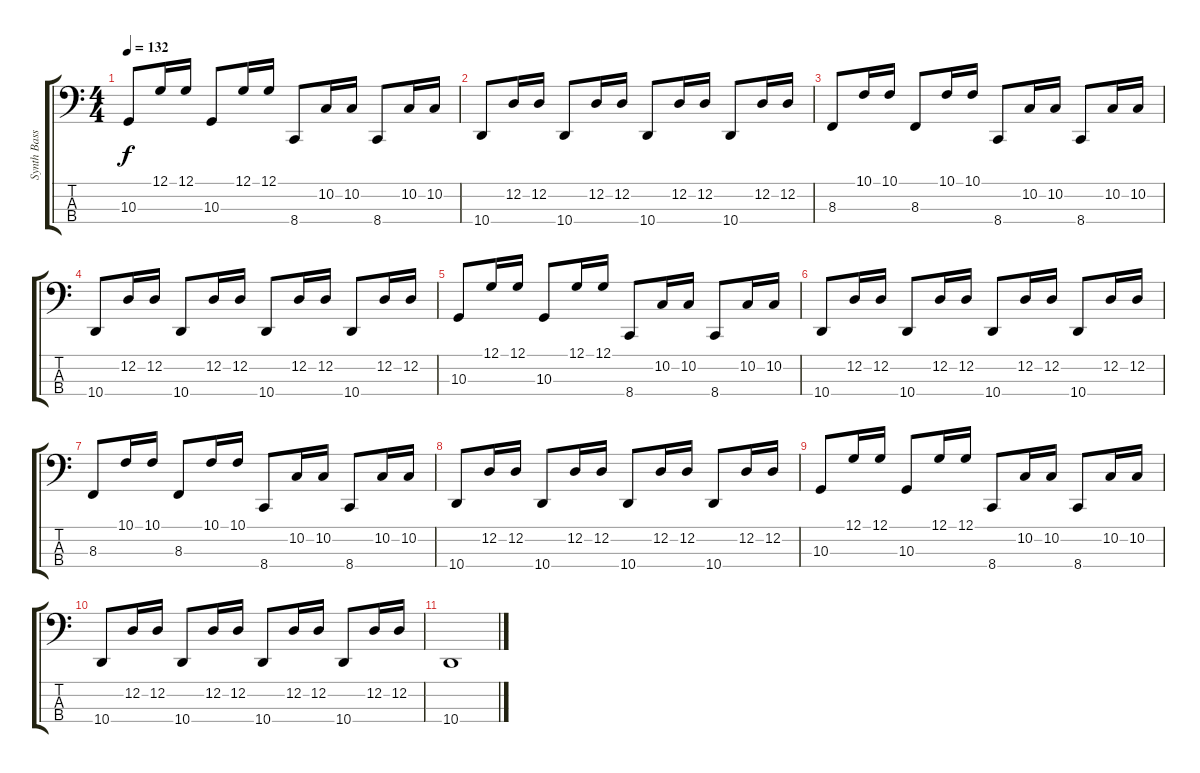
\track ("Synth Bass" "Synth Bass") {instrument lead2sawtooth}
\staff {score tabs}
\tuning (G2 D2 A1 E1) {hide}
\ts (4 4)
\tempo 132
\clef f4
\ks c
10.3.8{dy f} 12.1.16 12.1.16 10.3.8 12.1.16 12.1.16 8.4.8 10.2.16 10.2.16 8.4.8 10.2.16 10.2.16 |
10.4.8 12.2.16 12.2.16 10.4.8 12.2.16 12.2.16 10.4.8 12.2.16 12.2.16 10.4.8 12.2.16 12.2.16 |
8.3.8 10.1.16 10.1.16 8.3.8 10.1.16 10.1.16 8.4.8 10.2.16 10.2.16 8.4.8 10.2.16 10.2.16 |
10.4.8 12.2.16 12.2.16 10.4.8 12.2.16 12.2.16 10.4.8 12.2.16 12.2.16 10.4.8 12.2.16 12.2.16 |
10.3.8 12.1.16 12.1.16 10.3.8 12.1.16 12.1.16 8.4.8 10.2.16 10.2.16 8.4.8 10.2.16 10.2.16 |
10.4.8 12.2.16 12.2.16 10.4.8 12.2.16 12.2.16 10.4.8 12.2.16 12.2.16 10.4.8 12.2.16 12.2.16 |
8.3.8 10.1.16 10.1.16 8.3.8 10.1.16 10.1.16 8.4.8 10.2.16 10.2.16 8.4.8 10.2.16 10.2.16 |
10.4.8 12.2.16 12.2.16 10.4.8 12.2.16 12.2.16 10.4.8 12.2.16 12.2.16 10.4.8 12.2.16 12.2.16 |
10.3.8 12.1.16 12.1.16 10.3.8 12.1.16 12.1.16 8.4.8 10.2.16 10.2.16 8.4.8 10.2.16 10.2.16 |
10.4.8 12.2.16 12.2.16 10.4.8 12.2.16 12.2.16 10.4.8 12.2.16 12.2.16 10.4.8 12.2.16 12.2.16 |
10.4.1
